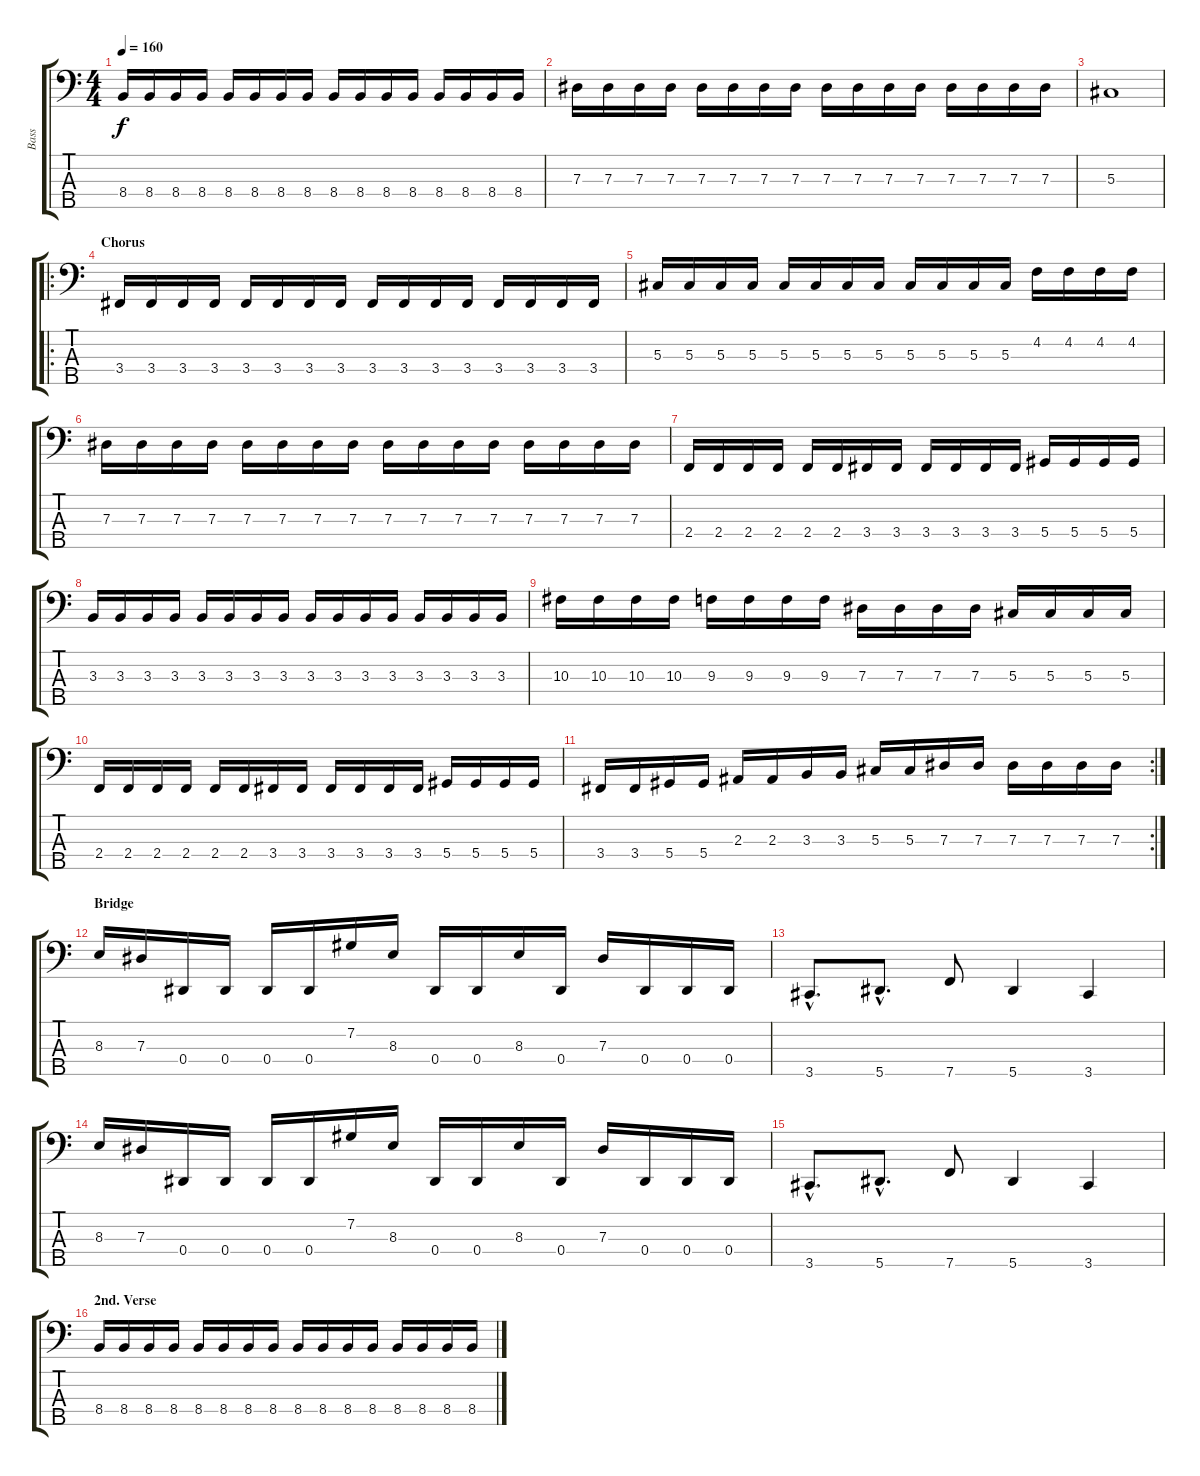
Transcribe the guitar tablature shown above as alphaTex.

\track ("Bass" "Bass") {instrument electricbassfinger}
\staff {score tabs}
\tuning (Gb2 Db2 Ab1 Eb1 Bb0) {hide}
\ts (4 4)
\tempo 160
\clef f4
\ks c
8.4.16{dy f} 8.4.16 8.4.16 8.4.16 8.4.16 8.4.16 8.4.16 8.4.16 8.4.16 8.4.16 8.4.16 8.4.16 8.4.16 8.4.16 8.4.16 8.4.16 |
7.3.16 7.3.16 7.3.16 7.3.16 7.3.16 7.3.16 7.3.16 7.3.16 7.3.16 7.3.16 7.3.16 7.3.16 7.3.16 7.3.16 7.3.16 7.3.16 |
5.3.1 |
\ro
\section ("" "Chorus")
3.4.16 3.4.16 3.4.16 3.4.16 3.4.16 3.4.16 3.4.16 3.4.16 3.4.16 3.4.16 3.4.16 3.4.16 3.4.16 3.4.16 3.4.16 3.4.16 |
5.3.16 5.3.16 5.3.16 5.3.16 5.3.16 5.3.16 5.3.16 5.3.16 5.3.16 5.3.16 5.3.16 5.3.16 4.2.16 4.2.16 4.2.16 4.2.16 |
7.3.16 7.3.16 7.3.16 7.3.16 7.3.16 7.3.16 7.3.16 7.3.16 7.3.16 7.3.16 7.3.16 7.3.16 7.3.16 7.3.16 7.3.16 7.3.16 |
2.4.16 2.4.16 2.4.16 2.4.16 2.4.16 2.4.16 3.4.16 3.4.16 3.4.16 3.4.16 3.4.16 3.4.16 5.4.16 5.4.16 5.4.16 5.4.16 |
3.3.16 3.3.16 3.3.16 3.3.16 3.3.16 3.3.16 3.3.16 3.3.16 3.3.16 3.3.16 3.3.16 3.3.16 3.3.16 3.3.16 3.3.16 3.3.16 |
10.3.16 10.3.16 10.3.16 10.3.16 9.3.16 9.3.16 9.3.16 9.3.16 7.3.16 7.3.16 7.3.16 7.3.16 5.3.16 5.3.16 5.3.16 5.3.16 |
2.4.16 2.4.16 2.4.16 2.4.16 2.4.16 2.4.16 3.4.16 3.4.16 3.4.16 3.4.16 3.4.16 3.4.16 5.4.16 5.4.16 5.4.16 5.4.16 |
\rc 2
3.4.16 3.4.16 5.4.16 5.4.16 2.3.16 2.3.16 3.3.16 3.3.16 5.3.16 5.3.16 7.3.16 7.3.16 7.3.16 7.3.16 7.3.16 7.3.16 |
\section ("" "Bridge")
8.3.16 7.3.16 0.4.16 0.4.16 0.4.16 0.4.16 7.2.16 8.3.16 0.4.16 0.4.16 8.3.16 0.4.16 7.3.16 0.4.16 0.4.16 0.4.16 |
3.5{hac}.8{d} 5.5{hac}.8{d} 7.5.8 5.5.4 3.5.4 |
8.3.16 7.3.16 0.4.16 0.4.16 0.4.16 0.4.16 7.2.16 8.3.16 0.4.16 0.4.16 8.3.16 0.4.16 7.3.16 0.4.16 0.4.16 0.4.16 |
3.5{hac}.8{d} 5.5{hac}.8{d} 7.5.8 5.5.4 3.5.4 |
\section ("" "2nd. Verse")
8.4.16 8.4.16 8.4.16 8.4.16 8.4.16 8.4.16 8.4.16 8.4.16 8.4.16 8.4.16 8.4.16 8.4.16 8.4.16 8.4.16 8.4.16 8.4.16
